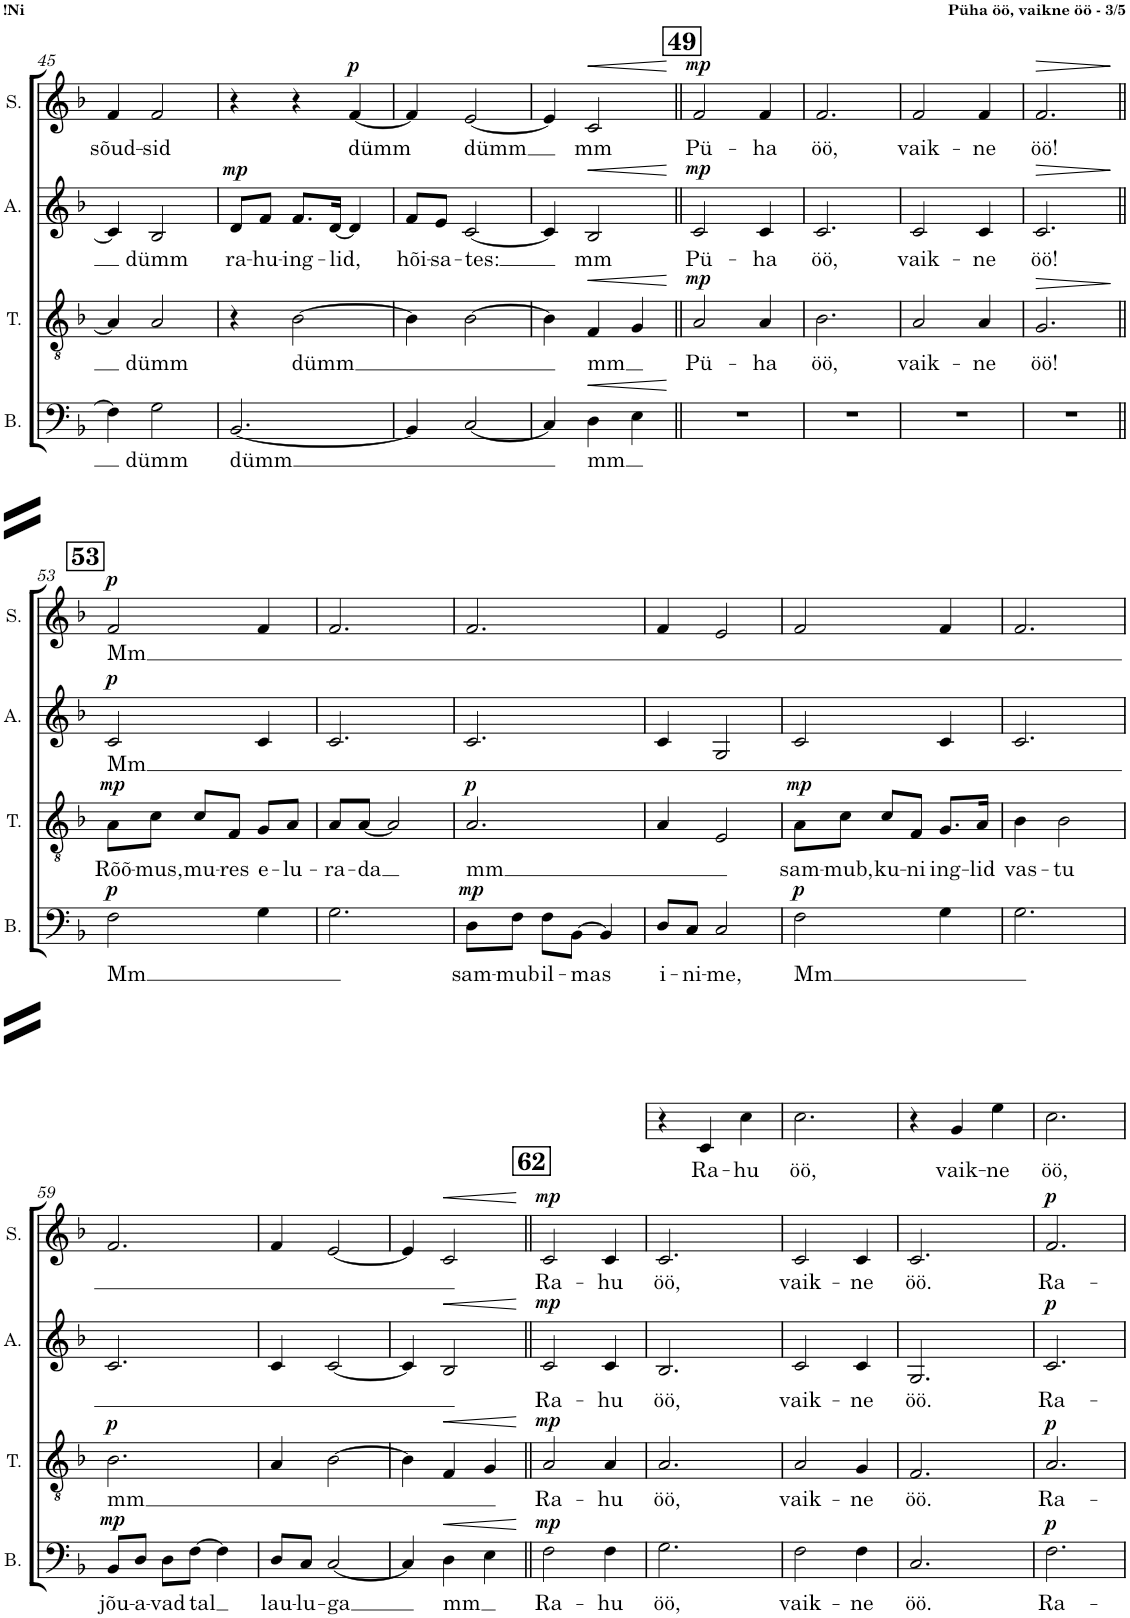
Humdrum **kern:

**kern	**text	**dynam	**kern	**text	**dynam	**kern	**text	**dynam	**kern	**text	**dynam	**kern	**text
*part5	*part5	*part5	*part4	*part4	*part4	*part3	*part3	*part3	*part2	*part2	*part2	*part1	*part1
*staff5	*staff5	*staff5	*staff4	*staff4	*staff4	*staff3	*staff3	*staff3	*staff2	*staff2	*staff2	*staff1	*staff1
*I"Bass	*	*	*I"Tenor	*	*	*I"Alto	*	*	*I"Soprano	*	*	*I"Soprano	*
*I'B.	*	*	*I'T.	*	*	*I'A.	*	*	*I'S.	*	*	*	*
!!LO:PB:g=z
*clefF4	*	*	*clefGv2	*	*	*clefG2	*	*	*clefG2	*	*	*clefG2	*
*k[b-]	*	*	*k[b-]	*	*	*k[b-]	*	*	*k[b-]	*	*	*k[b-]	*
*M3/4	*	*	*M3/4	*	*	*M3/4	*	*	*M3/4	*	*	*M3/4	*
=45	=45	=45	=45	=45	=45	=45	=45	=45	=45	=45	=45	=45	=45
!	!	!	!	!	!	!	!	!	!	!LO:LY:b	!	!	!
4F\]	.	.	4A/]	.	.	4c/]	.	.	4f/	sõud-	.	2.r	.
!	!LO:LY:b	!	!	!LO:LY:b	!	!	!LO:LY:b	!	!	!LO:LY:b	!	!	!
2G\	dümm	.	2A/	dümm	.	2B-/	dümm	.	2f/	-sid	.	.	.
=46	=46	=46	=46	=46	=46	=46	=46	=46	=46	=46	=46	=46	=46
!	!LO:LY:b	!	!	!	!	!	!LO:LY:b	!LO:DY:a	!	!	!	!	!
[2.BB-/	dümm	.	4r	.	.	8d/L	ra-	mp	4r	.	.	2.r	.
!	!	!	!	!	!	!	!LO:LY:b	!	!	!	!	!	!
.	.	.	.	.	.	8f/J	-hu-	.	.	.	.	.	.
!	!	!	!	!LO:LY:b	!	!	!LO:LY:b	!	!	!	!	!	!
.	.	.	[2B-\	-dümm	.	8.f/L	-ing-	.	4r	.	.	.	.
!	!	!	!	!	!	!	!LO:LY:b	!	!	!	!	!	!
.	.	.	.	.	.	[16d/Jk	-lid,	.	.	.	.	.	.
!	!	!	!	!	!	!	!	!	!	!LO:LY:b	!LO:DY:a	!	!
.	.	.	.	.	.	4d/]	.	.	[4f/	dümm	p	.	.
=47	=47	=47	=47	=47	=47	=47	=47	=47	=47	=47	=47	=47	=47
!	!	!	!	!	!	!	!LO:LY:b	!	!	!	!	!	!
4BB-/]	.	.	4B-\]	.	.	8f/L	hõi-	.	4f/]	.	.	2.r	.
!	!	!	!	!	!	!	!LO:LY:b	!	!	!	!	!	!
.	.	.	.	.	.	8e/J	-sa-	.	.	.	.	.	.
!	!	!	!	!	!	!	!LO:LY:b	!	!	!LO:LY:b	!	!	!
[2C/	.	.	[2B-\	.	.	[2c/	-tes:	.	[2e/	dümm	.	.	.
=48	=48	=48	=48	=48	=48	=48	=48	=48	=48	=48	=48	=48	=48
4C/]	.	.	4B-\]	.	.	4c/]	.	.	4e/]	.	.	2.r	.
!	!LO:LY:b	!LO:HP:b	!	!LO:LY:b	!LO:HP:b	!	!LO:LY:b	!LO:HP:b	!	!LO:LY:b	!LO:HP:b	!	!
4D\	mm	<	4F/	mm	<	2B-/	mm	<	2c/	mm	<	.	.
4E\	.	.	4G/	.	.	.	.	.	.	.	.	.	.
.	.	[	.	.	[	.	.	[	.	.	[	.	.
!!LO:REH:place=s1:a:B:cj:fs=14:t=49
=49||	=49||	=49||	=49||	=49||	=49||	=49||	=49||	=49||	=49||	=49||	=49||	=49||	=49||
!	!	!	!	!LO:LY:b	!LO:DY:a	!	!LO:LY:b	!LO:DY:a	!	!LO:LY:b	!LO:DY:a	!	!
2.r	.	.	2A/	Pü-	mp	2c/	Pü-	mp	2f/	Pü-	mp	2.r	.
!	!	!	!	!LO:LY:b	!	!	!LO:LY:b	!	!	!LO:LY:b	!	!	!
.	.	.	4A/	-ha	.	4c/	-ha	.	4f/	-ha	.	.	.
=50	=50	=50	=50	=50	=50	=50	=50	=50	=50	=50	=50	=50	=50
!	!	!	!	!LO:LY:b	!	!	!LO:LY:b	!	!	!LO:LY:b	!	!	!
2.r	.	.	2.B-\	öö,	.	2.c/	öö,	.	2.f/	öö,	.	2.r	.
=51	=51	=51	=51	=51	=51	=51	=51	=51	=51	=51	=51	=51	=51
!	!	!	!	!LO:LY:b	!	!	!LO:LY:b	!	!	!LO:LY:b	!	!	!
2.r	.	.	2A/	vaik-	.	2c/	vaik-	.	2f/	vaik-	.	2.r	.
!	!	!	!	!LO:LY:b	!	!	!LO:LY:b	!	!	!LO:LY:b	!	!	!
.	.	.	4A/	-ne	.	4c/	-ne	.	4f/	-ne	.	.	.
=52	=52	=52	=52	=52	=52	=52	=52	=52	=52	=52	=52	=52	=52
!	!	!	!	!LO:LY:b	!LO:HP:b	!	!LO:LY:b	!LO:HP:b	!	!LO:LY:b	!LO:HP:b	!	!
2.r	.	.	2.G/	öö!	>	2.c/	öö!	>	2.f/	öö!	>	2.r	.
.	.	.	.	.	]	.	.	]	.	.	]	.	.
!!LO:LB:g=z
!!LO:REH:place=s1:a:B:cj:fs=14:t=53
=53||	=53||	=53||	=53||	=53||	=53||	=53||	=53||	=53||	=53||	=53||	=53||	=53||	=53||
!	!LO:LY:b	!LO:DY:a	!	!LO:LY:b	!LO:DY:a	!	!LO:LY:b	!LO:DY:a	!	!LO:LY:b	!LO:DY:a	!	!
2F\	Mm	p	8A\L	Rõõ-	mp	2c/	Mm	p	2f/	Mm	p	2.r	.
!	!	!	!	!LO:LY:b	!	!	!	!	!	!	!	!	!
.	.	.	8c\J	-mus,	.	.	.	.	.	.	.	.	.
!	!	!	!	!LO:LY:b	!	!	!	!	!	!	!	!	!
.	.	.	8c/L	mu-	.	.	.	.	.	.	.	.	.
!	!	!	!	!LO:LY:b	!	!	!	!	!	!	!	!	!
.	.	.	8F/J	-res	.	.	.	.	.	.	.	.	.
!	!	!	!	!LO:LY:b	!	!	!	!	!	!	!	!	!
4G\	.	.	8G/L	e-	.	4c/	.	.	4f/	.	.	.	.
!	!	!	!	!LO:LY:b	!	!	!	!	!	!	!	!	!
.	.	.	8A/J	-lu-	.	.	.	.	.	.	.	.	.
=54	=54	=54	=54	=54	=54	=54	=54	=54	=54	=54	=54	=54	=54
!	!	!	!	!LO:LY:b	!	!	!	!	!	!	!	!	!
2.G\	.	.	8A/L	-ra-	.	2.c/	.	.	2.f/	.	.	2.r	.
!	!	!	!	!LO:LY:b	!	!	!	!	!	!	!	!	!
.	.	.	[8A/J	-da	.	.	.	.	.	.	.	.	.
.	.	.	2A/]	.	.	.	.	.	.	.	.	.	.
=55	=55	=55	=55	=55	=55	=55	=55	=55	=55	=55	=55	=55	=55
!	!LO:LY:b	!LO:DY:a	!	!LO:LY:b	!LO:DY:a	!	!	!	!	!	!	!	!
8D\L	sam-	mp	2.A/	mm	p	2.c/	.	.	2.f/	.	.	2.r	.
!	!LO:LY:b	!	!	!	!	!	!	!	!	!	!	!	!
8F\J	-mub	.	.	.	.	.	.	.	.	.	.	.	.
!	!LO:LY:b	!	!	!	!	!	!	!	!	!	!	!	!
8F\L	il-	.	.	.	.	.	.	.	.	.	.	.	.
!	!LO:LY:b	!	!	!	!	!	!	!	!	!	!	!	!
[8BB-\J	-mas	.	.	.	.	.	.	.	.	.	.	.	.
4BB-/]	.	.	.	.	.	.	.	.	.	.	.	.	.
=56	=56	=56	=56	=56	=56	=56	=56	=56	=56	=56	=56	=56	=56
!	!LO:LY:b	!	!	!	!	!	!	!	!	!	!	!	!
8D/L	i-	.	4A/	.	.	4c/	.	.	4f/	.	.	2.r	.
!	!LO:LY:b	!	!	!	!	!	!	!	!	!	!	!	!
8C/J	-ni-	.	.	.	.	.	.	.	.	.	.	.	.
!	!LO:LY:b	!	!	!	!	!	!	!	!	!	!	!	!
2C/	-me,	.	2E/	.	.	2G/	.	.	2e/	.	.	.	.
=57	=57	=57	=57	=57	=57	=57	=57	=57	=57	=57	=57	=57	=57
!	!LO:LY:b	!LO:DY:a	!	!LO:LY:b	!LO:DY:a	!	!	!	!	!	!	!	!
2F\	Mm	p	8A\L	sam-	mp	2c/	.	.	2f/	.	.	2.r	.
!	!	!	!	!LO:LY:b	!	!	!	!	!	!	!	!	!
.	.	.	8c\J	-mub,	.	.	.	.	.	.	.	.	.
!	!	!	!	!LO:LY:b	!	!	!	!	!	!	!	!	!
.	.	.	8c/L	ku-	.	.	.	.	.	.	.	.	.
!	!	!	!	!LO:LY:b	!	!	!	!	!	!	!	!	!
.	.	.	8F/J	-ni	.	.	.	.	.	.	.	.	.
!	!	!	!	!LO:LY:b	!	!	!	!	!	!	!	!	!
4G\	.	.	8.G/L	ing-	.	4c/	.	.	4f/	.	.	.	.
!	!	!	!	!LO:LY:b	!	!	!	!	!	!	!	!	!
.	.	.	16A/Jk	-lid	.	.	.	.	.	.	.	.	.
=58	=58	=58	=58	=58	=58	=58	=58	=58	=58	=58	=58	=58	=58
!	!	!	!	!LO:LY:b	!	!	!	!	!	!	!	!	!
2.G\	.	.	4B-\	vas-	.	2.c/	.	.	2.f/	.	.	2.r	.
!	!	!	!	!LO:LY:b	!	!	!	!	!	!	!	!	!
.	.	.	2B-\	-tu	.	.	.	.	.	.	.	.	.
!!LO:LB:g=z
=59	=59	=59	=59	=59	=59	=59	=59	=59	=59	=59	=59	=59	=59
!	!LO:LY:b	!LO:DY:a	!	!LO:LY:b	!LO:DY:a	!	!	!	!	!	!	!	!
8BB-/L	jõu-	mp	2.B-\	mm	p	2.c/	.	.	2.f/	.	.	2.r	.
!	!LO:LY:b	!	!	!	!	!	!	!	!	!	!	!	!
8D/J	-a-	.	.	.	.	.	.	.	.	.	.	.	.
!	!LO:LY:b	!	!	!	!	!	!	!	!	!	!	!	!
8D\L	-vad	.	.	.	.	.	.	.	.	.	.	.	.
!	!LO:LY:b	!	!	!	!	!	!	!	!	!	!	!	!
[8F\J	tal	.	.	.	.	.	.	.	.	.	.	.	.
4F\]	.	.	.	.	.	.	.	.	.	.	.	.	.
=60	=60	=60	=60	=60	=60	=60	=60	=60	=60	=60	=60	=60	=60
!	!LO:LY:b	!	!	!	!	!	!	!	!	!	!	!	!
8D/L	lau-	.	4A/	.	.	4c/	.	.	4f/	.	.	2.r	.
!	!LO:LY:b	!	!	!	!	!	!	!	!	!	!	!	!
8C/J	-lu-	.	.	.	.	.	.	.	.	.	.	.	.
!	!LO:LY:b	!	!	!	!	!	!	!	!	!	!	!	!
[2C/	-ga	.	[2B-\	.	.	[2c/	.	.	[2e/	.	.	.	.
=61	=61	=61	=61	=61	=61	=61	=61	=61	=61	=61	=61	=61	=61
4C/]	.	.	4B-\]	.	.	4c/]	.	.	4e/]	.	.	2.r	.
!	!LO:LY:b	!LO:HP:b	!	!	!LO:HP:b	!	!	!LO:HP:b	!	!	!LO:HP:b	!	!
4D\	mm	<	4F/	.	<	2B-/	.	<	2c/	.	<	.	.
4E\	.	.	4G/	.	.	.	.	.	.	.	.	.	.
.	.	[	.	.	[	.	.	[	.	.	[	.	.
!!LO:REH:place=s1:b:B:cj:fs=14:t=62
=62||	=62||	=62||	=62||	=62||	=62||	=62||	=62||	=62||	=62||	=62||	=62||	=62||	=62||
!	!LO:LY:b	!LO:DY:a	!	!LO:LY:b	!LO:DY:a	!	!LO:LY:b	!LO:DY:a	!	!LO:LY:b	!LO:DY:a	!	!
2F\	Ra-	mp	2A/	Ra-	mp	2c/	Ra-	mp	2c/	Ra-	mp	2.r	.
!	!LO:LY:b	!	!	!LO:LY:b	!	!	!LO:LY:b	!	!	!LO:LY:b	!	!	!
4F\	-hu	.	4A/	-hu	.	4c/	-hu	.	4c/	-hu	.	.	.
=63	=63	=63	=63	=63	=63	=63	=63	=63	=63	=63	=63	=63	=63
!	!LO:LY:b	!	!	!LO:LY:b	!	!	!LO:LY:b	!	!	!LO:LY:b	!	!	!
2.G\	öö,	.	2.A/	öö,	.	2.B-/	öö,	.	2.c/	öö,	.	4r	.
!	!	!	!	!	!	!	!	!	!	!	!	!	!LO:LY:b
.	.	.	.	.	.	.	.	.	.	.	.	4c/	Ra-
!	!	!	!	!	!	!	!	!	!	!	!	!	!LO:LY:b
.	.	.	.	.	.	.	.	.	.	.	.	4cc\	-hu
=64	=64	=64	=64	=64	=64	=64	=64	=64	=64	=64	=64	=64	=64
!	!LO:LY:b	!	!	!LO:LY:b	!	!	!LO:LY:b	!	!	!LO:LY:b	!	!	!LO:LY:b
2F\	vaik-	.	2A/	vaik-	.	2c/	vaik-	.	2c/	vaik-	.	2.cc\	öö,
!	!LO:LY:b	!	!	!LO:LY:b	!	!	!LO:LY:b	!	!	!LO:LY:b	!	!	!
4F\	-ne	.	4G/	-ne	.	4c/	-ne	.	4c/	-ne	.	.	.
=65	=65	=65	=65	=65	=65	=65	=65	=65	=65	=65	=65	=65	=65
!	!LO:LY:b	!	!	!LO:LY:b	!	!	!LO:LY:b	!	!	!LO:LY:b	!	!	!
2.C/	öö.	.	2.F/	öö.	.	2.G/	öö.	.	2.c/	öö.	.	4r	.
!	!	!	!	!	!	!	!	!	!	!	!	!	!LO:LY:b
.	.	.	.	.	.	.	.	.	.	.	.	4g/	vaik-
!	!	!	!	!	!	!	!	!	!	!	!	!	!LO:LY:b
.	.	.	.	.	.	.	.	.	.	.	.	4ee\	-ne
=66	=66	=66	=66	=66	=66	=66	=66	=66	=66	=66	=66	=66	=66
!	!LO:LY:b	!LO:DY:a	!	!LO:LY:b	!LO:DY:a	!	!LO:LY:b	!LO:DY:a	!	!LO:LY:b	!LO:DY:a	!	!LO:LY:b
2.F\	Ra-	p	2.A/	Ra-	p	2.c/	Ra-	p	2.f/	Ra-	p	2.cc\	öö,
=	=	=	=	=	=	=	=	=	=	=	=	=	=
*-	*-	*-	*-	*-	*-	*-	*-	*-	*-	*-	*-	*-	*-
